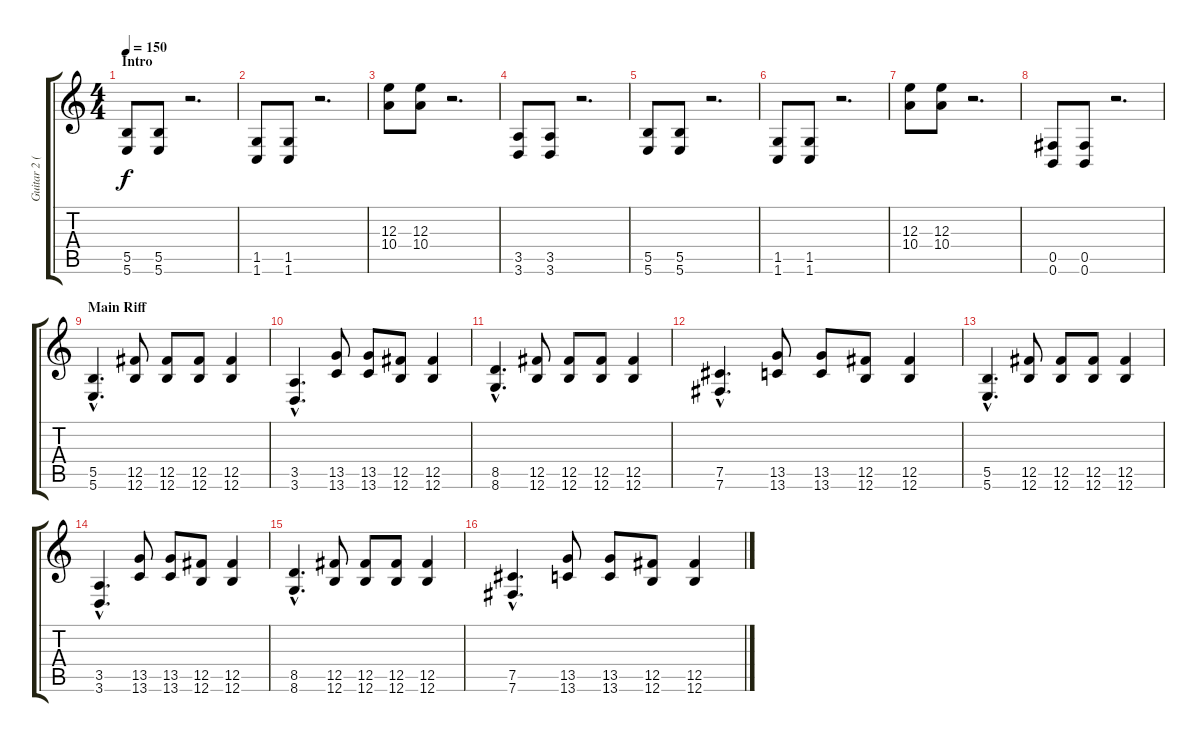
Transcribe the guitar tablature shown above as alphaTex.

\track ("Guitar 2 (P.Mueller)" "Guitar 2 (") {instrument distortionguitar}
\staff {score tabs}
\tuning (Db4 Ab3 E3 B2 Gb2 B1) {hide}
\ts (4 4)
\section ("" "Intro")
\tempo 150
\clef g2
\ks c
(5.5 5.6).8{dy f instrument distortionguitar} (5.5 5.6).8 r.2{d} |
(1.5 1.6).8 (1.5 1.6).8 r.2{d} |
(12.3 10.4).8 (12.3 10.4).8 r.2{d} |
(3.5 3.6).8 (3.5 3.6).8 r.2{d} |
(5.5 5.6).8 (5.5 5.6).8 r.2{d} |
(1.5 1.6).8 (1.5 1.6).8 r.2{d} |
(12.3 10.4).8 (12.3 10.4).8 r.2{d} |
(0.5 0.6).8 (0.5 0.6).8 r.2{d} |
\section ("" "Main Riff")
(5.5{hac} 5.6{hac}).4{d} (12.5 12.6).8 (12.5 12.6).8 (12.5 12.6).8 (12.5 12.6).4 |
(3.5{hac} 3.6{hac}).4{d} (13.5 13.6).8 (13.5 13.6).8 (12.5 12.6).8 (12.5 12.6).4 |
(8.5{hac} 8.6{hac}).4{d} (12.5 12.6).8 (12.5 12.6).8 (12.5 12.6).8 (12.5 12.6).4 |
(7.5{hac} 7.6{hac}).4{d} (13.5 13.6).8 (13.5 13.6).8 (12.5 12.6).8 (12.5 12.6).4 |
(5.5{hac} 5.6{hac}).4{d} (12.5 12.6).8 (12.5 12.6).8 (12.5 12.6).8 (12.5 12.6).4 |
(3.5{hac} 3.6{hac}).4{d} (13.5 13.6).8 (13.5 13.6).8 (12.5 12.6).8 (12.5 12.6).4 |
(8.5{hac} 8.6{hac}).4{d} (12.5 12.6).8 (12.5 12.6).8 (12.5 12.6).8 (12.5 12.6).4 |
(7.5{hac} 7.6{hac}).4{d} (13.5 13.6).8 (13.5 13.6).8 (12.5 12.6).8 (12.5 12.6).4
